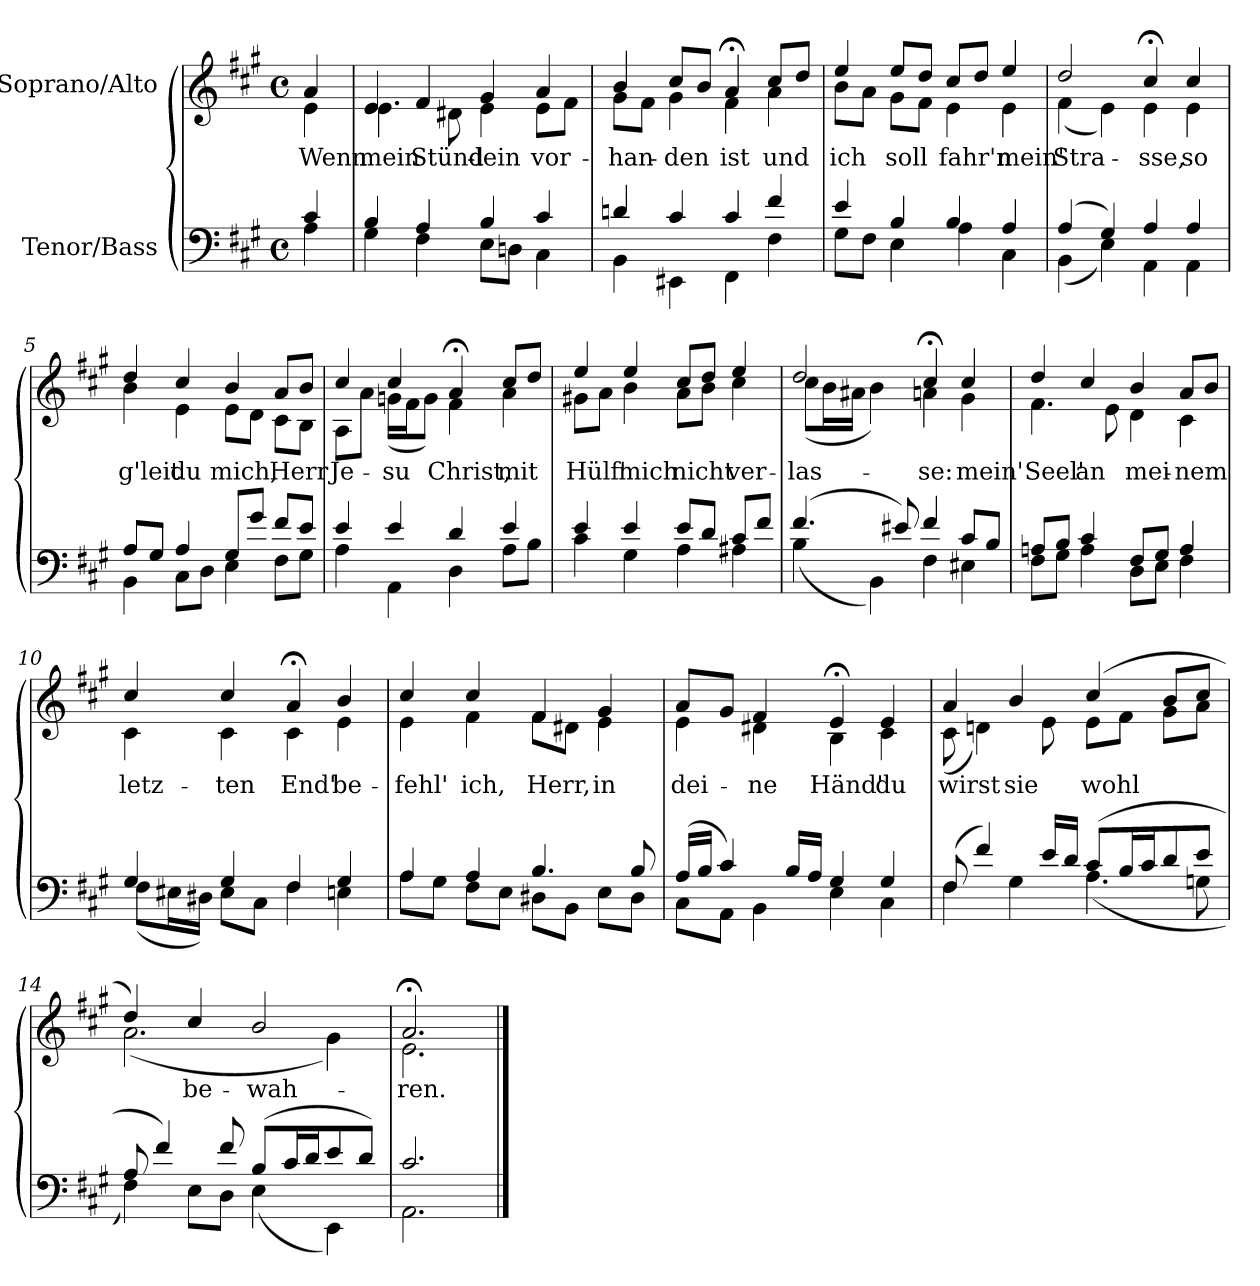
**kern	**kern	**text
*part2	*part1	*part1
*staff2	*staff1	*staff1
*I"Tenor/Bass	*I"Soprano/Alto	*
*clefF4	*clefG2	*
*k[f#c#g#]	*k[f#c#g#]	*
*M4/4	*M4/4	*
*met(c)	*met(c)	*
=	=	=
*^	*	*
!	!	!	!LO:LY:b
*	*	*^	*
4c#/	4A\	4a/	4e\	Wenn
=1	=1	=1	=1	=1
!	!	!	!	!LO:LY:b
4B/	4G#\	4e/	4.e\	mein
!	!	!	!	!LO:LY:b
4A/	4F#\	4f#/	.	Stünd-
.	.	.	8d#X\	.
!	!	!	!	!LO:LY:b
4B/	8E\L	4g#/	4e\	-lein
.	8Dn\J	.	.	.
!	!	!	!	!LO:LY:b
4c#/	4C#\	4a/	8e\L	vor-
.	.	.	8f#\J	.
=2	=2	=2	=2	=2
!	!	!	!	!LO:LY:b
4dn/	4BB\	4b/	8g#\L	-han-
.	.	.	8f#\J	.
!	!	!	!	!LO:LY:b
4c#/	4EE#X\	8cc#/L	4g#\	-den
.	.	8b/J	.	.
!	!	!	!	!LO:LY:b
4c#/	4FF#\	4a;</	4f#\	ist
!	!	!	!	!LO:LY:b
4f#/	4F#\	8cc#/L	4a\	und
.	.	8dd/J	.	.
=3	=3	=3	=3	=3
!	!	!	!	!LO:LY:b
4e/	8G#\L	4ee/	8b\L	ich
.	8F#\J	.	8a\J	.
!	!	!	!	!LO:LY:b
4B/	4E\	8ee/L	8g#\L	soll
.	.	8dd/J	8f#\J	.
!	!	!	!	!LO:LY:b
4B/	4A\	8cc#/L	4e\	fahr'n
.	.	8dd/J	.	.
!	!	!	!	!LO:LY:b
4A/	4C#\	4ee/	4e\	mein'
!!LO:LB:g=z	!!
=4	=4	=4	=4	=4
!	!	!	!	!LO:LY:b
(4A/	(4BB\	2dd/	(4f#\	Stra-
4G#/)	4E\)	.	4e\)	.
!	!	!	!	!LO:LY:b
4A/	4AA\	4cc#;</	4e\	sse,
!	!	!	!	!LO:LY:b
4A/	4AA\	4cc#/	4e\	so
=5	=5	=5	=5	=5
!	!	!	!	!LO:LY:b
8A/L	4BB\	4dd/	4b\	g'leit
8G#/J	.	.	.	.
!	!	!	!	!LO:LY:b
4A/	8C#\L	4cc#/	4e\	du
.	8D\J	.	.	.
!	!	!	!	!LO:LY:b
8G#/L	4E\	4b/	8e\L	mich,
8g#/J	.	.	8d\J	.
!	!	!	!	!LO:LY:b
8f#/L	8F#\L	8a/L	8c#\L	Herr
8e/J	8G#\J	8b/J	8B\J	.
=6	=6	=6	=6	=6
!	!	!	!	!LO:LY:b
4e/	4A\	4cc#/	8A\L	Je-
.	.	.	8a\J	.
!	!	!	!	!LO:LY:b
4e/	4AA\	4cc#/	(16gn\LL	-su
.	.	.	16f#\J	.
.	.	.	8g\J)	.
!	!	!	!	!LO:LY:b
4d/	4D\	4a;</	4f#\	Christ,
!	!	!	!	!LO:LY:b
4e/	8A\L	8cc#/L	4a\	mit
.	8B\J	8dd/J	.	.
=7	=7	=7	=7	=7
!	!	!	!	!LO:LY:b
4e/	4c#\	4ee/	8g#X\L	Hülf'
.	.	.	8a\J	.
!	!	!	!	!LO:LY:b
4e/	4G#\	4ee/	4b\	mich
!	!	!	!	!LO:LY:b
8e/L	4A\	8cc#/L	8a\L	nicht
8d/J	.	8dd/J	8b\J	.
!	!	!	!	!LO:LY:b
8c#/L	4A#X\	4ee/	4cc#\	ver-
8f#/J	.	.	.	.
!!LO:LB:g=z	!!
=8	=8	=8	=8	=8
!	!	!	!	!LO:LY:b
(4.f#/	(4B\	2dd/	(8cc#\L	-las-
.	.	.	16b\L	.
.	.	.	16a#X\JJ	.
.	4BB\)	.	4b\)	.
8e#X/)	.	.	.	.
!	!	!	!	!LO:LY:b
4f#/	4F#\	4cc#;</	4an\	-se:
!	!	!	!	!LO:LY:b
8c#/L	4E#X\	4cc#/	4g#\	mein'
8B/J	.	.	.	.
=9	=9	=9	=9	=9
!	!	!	!	!LO:LY:b
8An/L	8F#\L	4dd/	4.f#\	Seel'
8B/J	8G#\J	.	.	.
!	!	!	!	!LO:LY:b
4c#/	4A\	4cc#/	.	an
.	.	.	8e\	.
!	!	!	!	!LO:LY:b
8F#/L	8D\L	4b/	4d\	mei-
8G#/J	8E\J	.	.	.
!	!	!	!	!LO:LY:b
4A/	4F#\	8a/L	4c#\	-nem
.	.	8b/J	.	.
=10	=10	=10	=10	=10
!	!	!	!	!LO:LY:b
4G#/	(8F#\L	4cc#/	4c#\	letz-
.	16E#X\L	.	.	.
.	16D#X\JJ)	.	.	.
!	!	!	!	!LO:LY:b
4G#/	8E#\L	4cc#/	4c#\	-ten
.	8C#\J	.	.	.
!	!	!	!	!LO:LY:b
4F#/	4F#\	4a;</	4c#\	End'
!	!	!	!	!LO:LY:b
4G#/	4En\	4b/	4e\	be-
=11	=11	=11	=11	=11
!	!	!	!	!LO:LY:b
4A/	8A\L	4cc#/	4e\	-fehl'
.	8G#\J	.	.	.
!	!	!	!	!LO:LY:b
4A/	8F#\L	4cc#/	4f#\	ich,
.	8E\J	.	.	.
!	!	!	!	!LO:LY:b
4.B/	8D#X\L	4f#/	8f#\L	Herr,
.	8BB\J	.	8d#X\J	.
!	!	!	!	!LO:LY:b
.	8E\L	4g#/	4e\	in
8B/	8D#\J	.	.	.
!!LO:LB:g=z	!!
=12	=12	=12	=12	=12
!	!	!	!	!LO:LY:b
(16A/LL	8C#\L	8a/L	4e\	dei-
16B/JJ	.	.	.	.
4c#/)	8AA\J	8g#/J	.	.
!	!	!	!	!LO:LY:b
.	4BB\	4f#/	4d#X\	-ne
16B/LL	.	.	.	.
16A/JJ	.	.	.	.
!	!	!	!	!LO:LY:b
4G#/	4E\	4e;</	4B\	Händ'
!	!	!	!	!LO:LY:b
4G#/	4C#\	4e/	4c#\	du
=13	=13	=13	=13	=13
!	!	!	!	!LO:LY:b
(8F#/	4F#\	4a/	(8c#\	wirst
4f#/)	.	.	4dn\)	.
!	!	!	!	!LO:LY:b
.	4G#\	4b/	.	sie
16e/LL	.	.	8e\	.
16d/JJ	.	.	.	.
!	!	!	!	!LO:LY:b
(8c#/L	(4.A\	(4cc#/	8e\L	wohl
16B/L	.	.	8f#\J	.
16c#/J	.	.	.	.
8d/	.	8b/L	8g#\L	.
8e/J	8Gn\	8cc#/J	8a\J	.
=14	=14	=14	=14	=14
8A/	4F#\)	4dd/)	(2.a\	.
4f#/)	.	.	.	.
!	!	!	!	!LO:LY:b
.	8E\L	4cc#/	.	be-
8f#/	8D\J	.	.	.
!	!	!	!	!LO:LY:b
(8B/L	(4E\	2b/	.	-wah-
16c#/L	.	.	.	.
16d/J	.	.	.	.
8e/	4EE\)	.	4g#\)	.
8d/J)	.	.	.	.
=15	=15	=15	=15	=15
!	!	!	!	!LO:LY:b
2.c#/	2.AA\	2.a;</	2.e\	-ren.
*v	*v	*	*	*
*	*v	*v	*
==	==	==
*-	*-	*-
